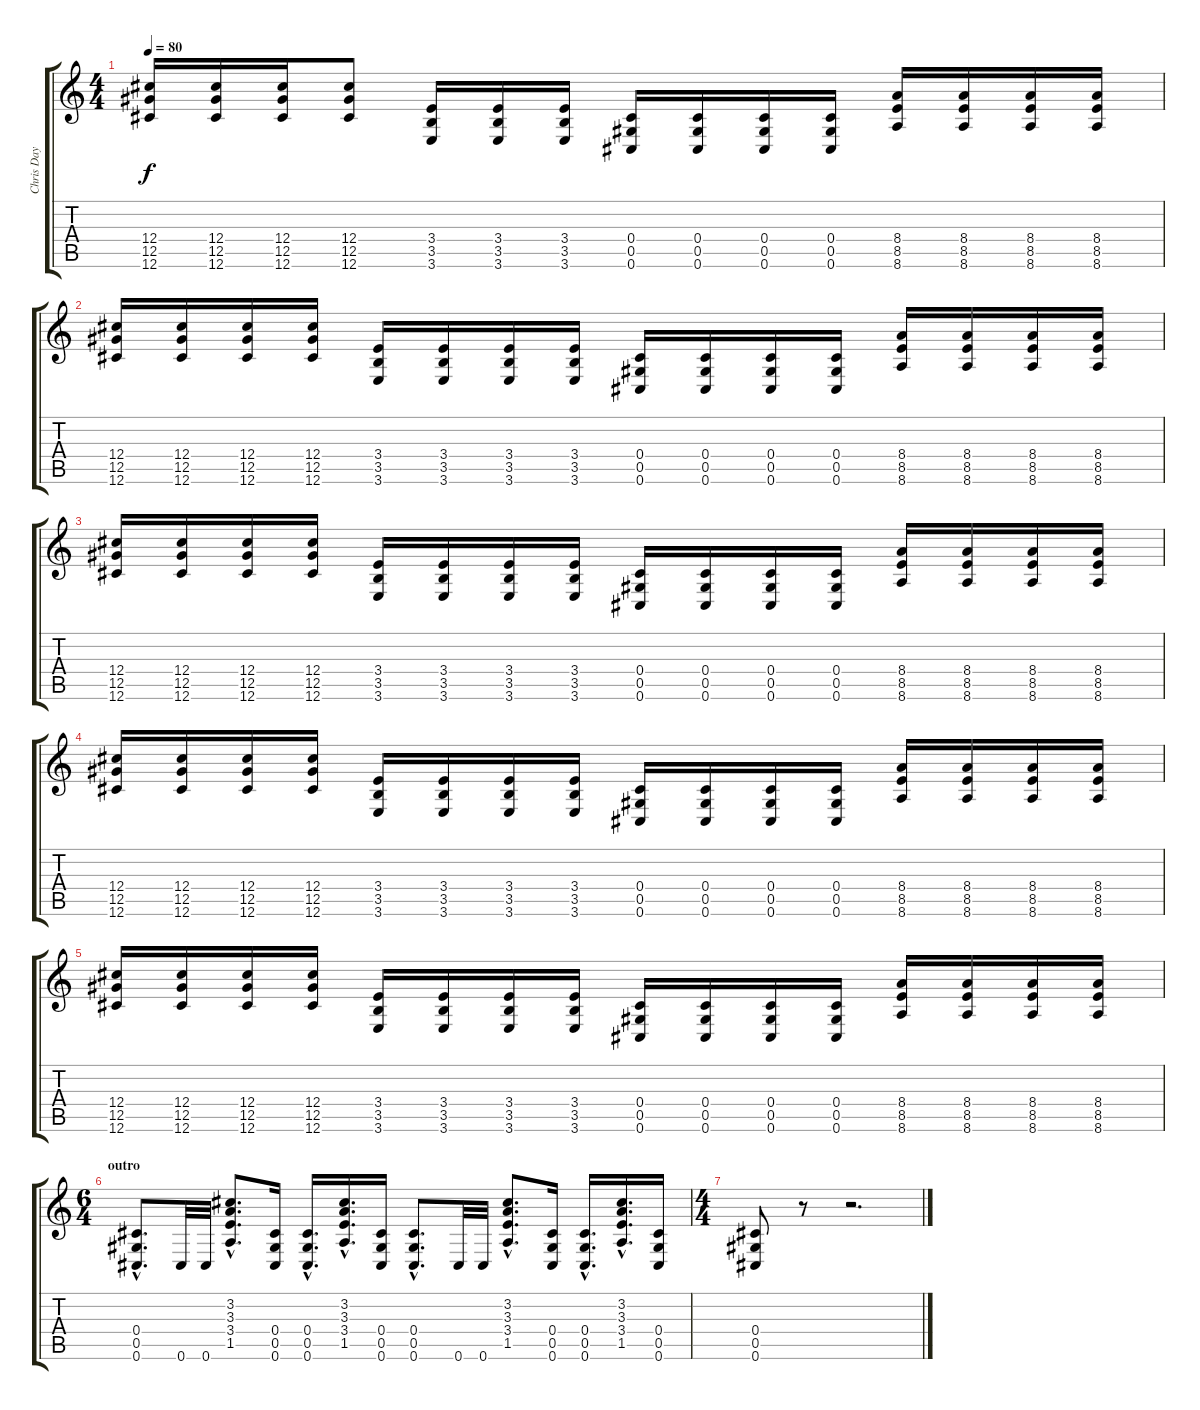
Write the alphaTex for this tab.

\track ("Chris Day" "Chris Day") {instrument distortionguitar}
\staff {score tabs}
\tuning (Eb4 Bb3 Gb3 Db3 Ab2 Db2) {hide}
\ts (4 4)
\tempo 80
\clef g2
\ks c
(12.4 12.5 12.6).16{dy f} (12.4 12.5 12.6).16 (12.4 12.5 12.6).16 (12.4 12.5 12.6).8 (3.4 3.5 3.6).16 (3.4 3.5 3.6).16 (3.4 3.5 3.6).16 (0.4 0.5 0.6).16 (0.4 0.5 0.6).16 (0.4 0.5 0.6).16 (0.4 0.5 0.6).16 (8.4 8.5 8.6).16 (8.4 8.5 8.6).16 (8.4 8.5 8.6).16 (8.4 8.5 8.6).16 |
(12.4 12.5 12.6).16 (12.4 12.5 12.6).16 (12.4 12.5 12.6).16 (12.4 12.5 12.6).16 (3.4 3.5 3.6).16 (3.4 3.5 3.6).16 (3.4 3.5 3.6).16 (3.4 3.5 3.6).16 (0.4 0.5 0.6).16 (0.4 0.5 0.6).16 (0.4 0.5 0.6).16 (0.4 0.5 0.6).16 (8.4 8.5 8.6).16 (8.4 8.5 8.6).16 (8.4 8.5 8.6).16 (8.4 8.5 8.6).16 |
(12.4 12.5 12.6).16 (12.4 12.5 12.6).16 (12.4 12.5 12.6).16 (12.4 12.5 12.6).16 (3.4 3.5 3.6).16 (3.4 3.5 3.6).16 (3.4 3.5 3.6).16 (3.4 3.5 3.6).16 (0.4 0.5 0.6).16 (0.4 0.5 0.6).16 (0.4 0.5 0.6).16 (0.4 0.5 0.6).16 (8.4 8.5 8.6).16 (8.4 8.5 8.6).16 (8.4 8.5 8.6).16 (8.4 8.5 8.6).16 |
(12.4 12.5 12.6).16 (12.4 12.5 12.6).16 (12.4 12.5 12.6).16 (12.4 12.5 12.6).16 (3.4 3.5 3.6).16 (3.4 3.5 3.6).16 (3.4 3.5 3.6).16 (3.4 3.5 3.6).16 (0.4 0.5 0.6).16 (0.4 0.5 0.6).16 (0.4 0.5 0.6).16 (0.4 0.5 0.6).16 (8.4 8.5 8.6).16 (8.4 8.5 8.6).16 (8.4 8.5 8.6).16 (8.4 8.5 8.6).16 |
(12.4 12.5 12.6).16 (12.4 12.5 12.6).16 (12.4 12.5 12.6).16 (12.4 12.5 12.6).16 (3.4 3.5 3.6).16 (3.4 3.5 3.6).16 (3.4 3.5 3.6).16 (3.4 3.5 3.6).16 (0.4 0.5 0.6).16 (0.4 0.5 0.6).16 (0.4 0.5 0.6).16 (0.4 0.5 0.6).16 (8.4 8.5 8.6).16 (8.4 8.5 8.6).16 (8.4 8.5 8.6).16 (8.4 8.5 8.6).16 |
\ts (6 4)
\section ("" "outro")
(0.4{hac} 0.5{hac} 0.6{hac}).8{d} 0.6.32 0.6.32 (3.2{hac} 3.3{hac} 3.4{hac} 1.5{hac}).8{d} (0.4 0.5 0.6).16 (0.4{hac} 0.5{hac} 0.6{hac}).16{d} (3.2{hac} 3.3{hac} 3.4{hac} 1.5{hac}).16{d} (0.4 0.5 0.6).16 (0.4{hac} 0.5{hac} 0.6{hac}).8{d} 0.6.32 0.6.32 (3.2{hac} 3.3{hac} 3.4{hac} 1.5{hac}).8{d} (0.4 0.5 0.6).16 (0.4{hac} 0.5{hac} 0.6{hac}).16{d} (3.2{hac} 3.3{hac} 3.4{hac} 1.5{hac}).16{d} (0.4 0.5 0.6).16 |
\ts (4 4)
(0.4 0.5 0.6).8 r.8 r.2{d}
